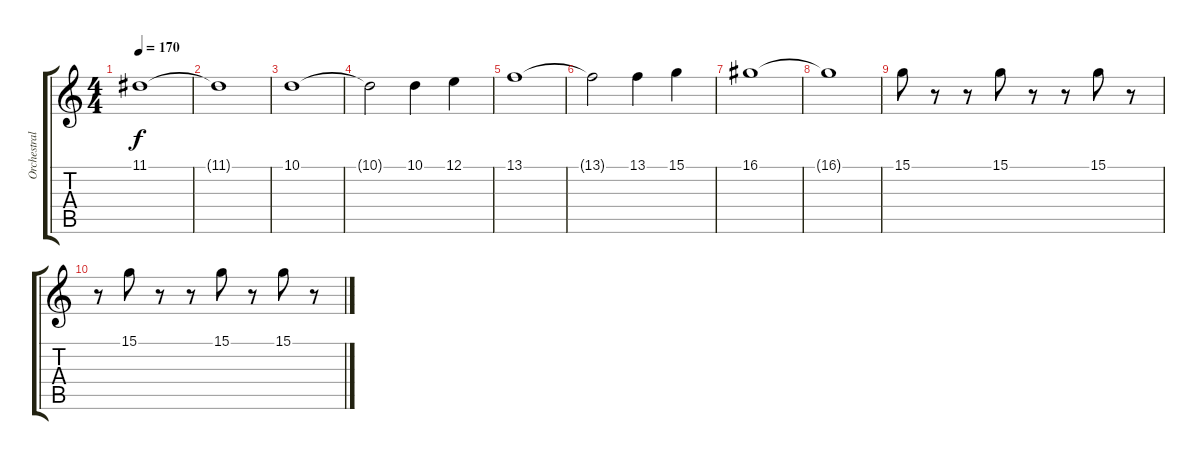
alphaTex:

\track ("Orchestral hit" "Orchestral") {instrument stringensemble1}
\staff {score tabs}
\tuning (E4 B3 G3 D3 A2 E2) {hide}
\ts (4 4)
\tempo 170
\clef g2
\ks c
11.1.1{dy f} |
11.1{t}.1 |
10.1.1 |
10.1{t}.2 10.1.4 12.1.4 |
13.1.1 |
13.1{t}.2 13.1.4 15.1.4 |
16.1.1 |
16.1{t}.1 |
15.1.8 r.8 r.8 15.1.8 r.8 r.8 15.1.8 r.8 |
r.8 15.1.8 r.8 r.8 15.1.8 r.8 15.1.8 r.8
